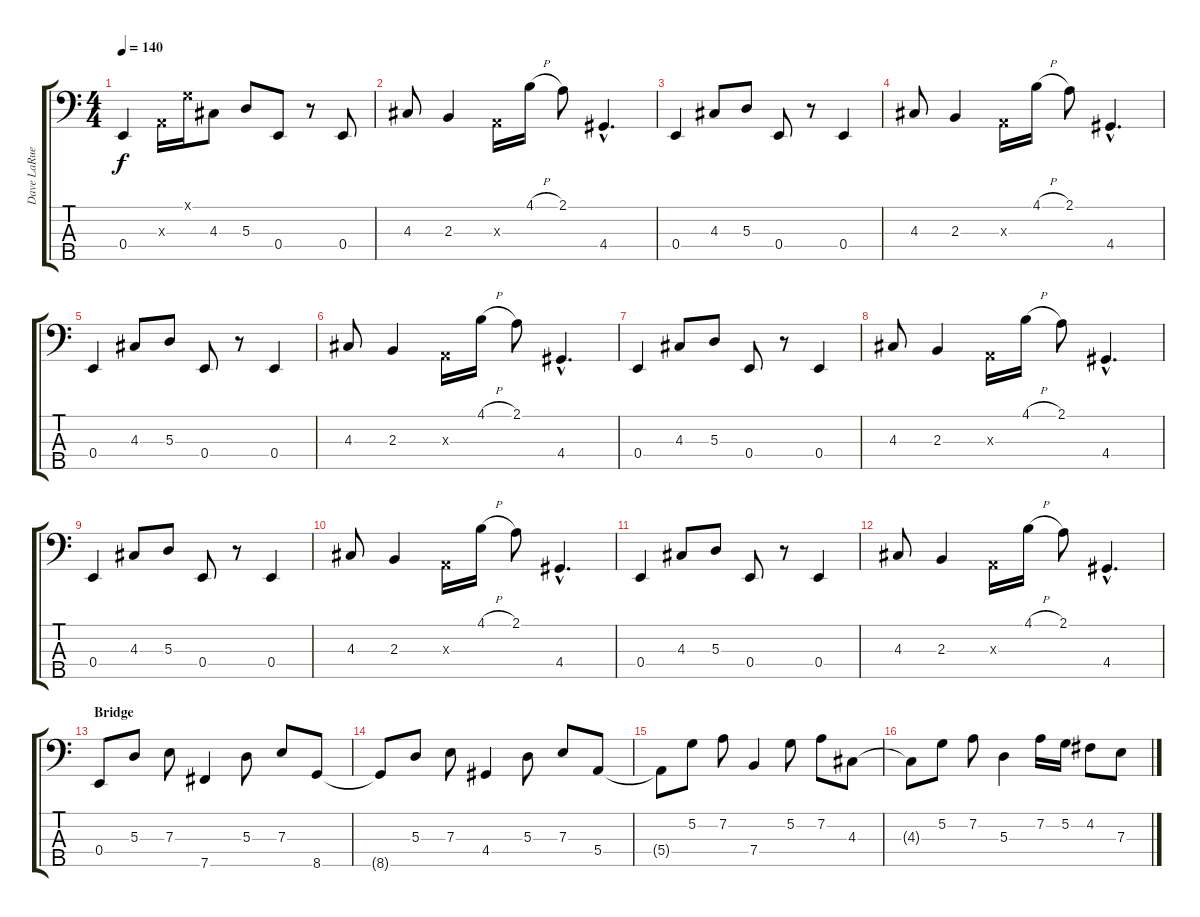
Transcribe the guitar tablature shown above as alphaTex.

\track ("Dave LaRue Bass 5 Strings" "Dave LaRue") {instrument electricbassfinger}
\staff {score tabs}
\tuning (G2 D2 A1 E1 B0) {hide}
\ts (4 4)
\tempo 140
\clef f4
\ks c
0.4.4{dy f instrument slapbass1} 0.3{x}.16 0.1{x}.16 4.3.8 5.3.8 0.4.8 r.8 0.4.8 |
4.3.8 2.3.4 0.3{x}.16 4.1{h}.16 2.1.8 4.4{hac}.4{d} |
0.4.4{instrument slapbass1} 4.3.8 5.3.8 0.4.8 r.8 0.4.4 |
4.3.8 2.3.4 0.3{x}.16 4.1{h}.16 2.1.8 4.4{hac}.4{d} |
0.4.4{instrument slapbass1} 4.3.8 5.3.8 0.4.8 r.8 0.4.4 |
4.3.8 2.3.4 0.3{x}.16 4.1{h}.16 2.1.8 4.4{hac}.4{d} |
0.4.4{instrument slapbass1} 4.3.8 5.3.8 0.4.8 r.8 0.4.4 |
4.3.8 2.3.4 0.3{x}.16 4.1{h}.16 2.1.8 4.4{hac}.4{d} |
0.4.4{instrument slapbass1} 4.3.8 5.3.8 0.4.8 r.8 0.4.4 |
4.3.8 2.3.4 0.3{x}.16 4.1{h}.16 2.1.8 4.4{hac}.4{d} |
0.4.4{instrument slapbass1} 4.3.8 5.3.8 0.4.8 r.8 0.4.4 |
4.3.8 2.3.4 0.3{x}.16 4.1{h}.16 2.1.8 4.4{hac}.4{d} |
\section ("" "Bridge")
0.4.8{volume 13 instrument electricbassfinger} 5.3.8 7.3.8 7.5.4 5.3.8 7.3.8 8.5.8 |
8.5{t}.8 5.3.8 7.3.8 4.4.4 5.3.8 7.3.8 5.4.8 |
5.4{t}.8 5.2.8 7.2.8 7.4.4 5.2.8 7.2.8 4.3.8 |
4.3{t}.8 5.2.8 7.2.8 5.3.4 7.2.16 5.2.16 4.2.8 7.3.8
